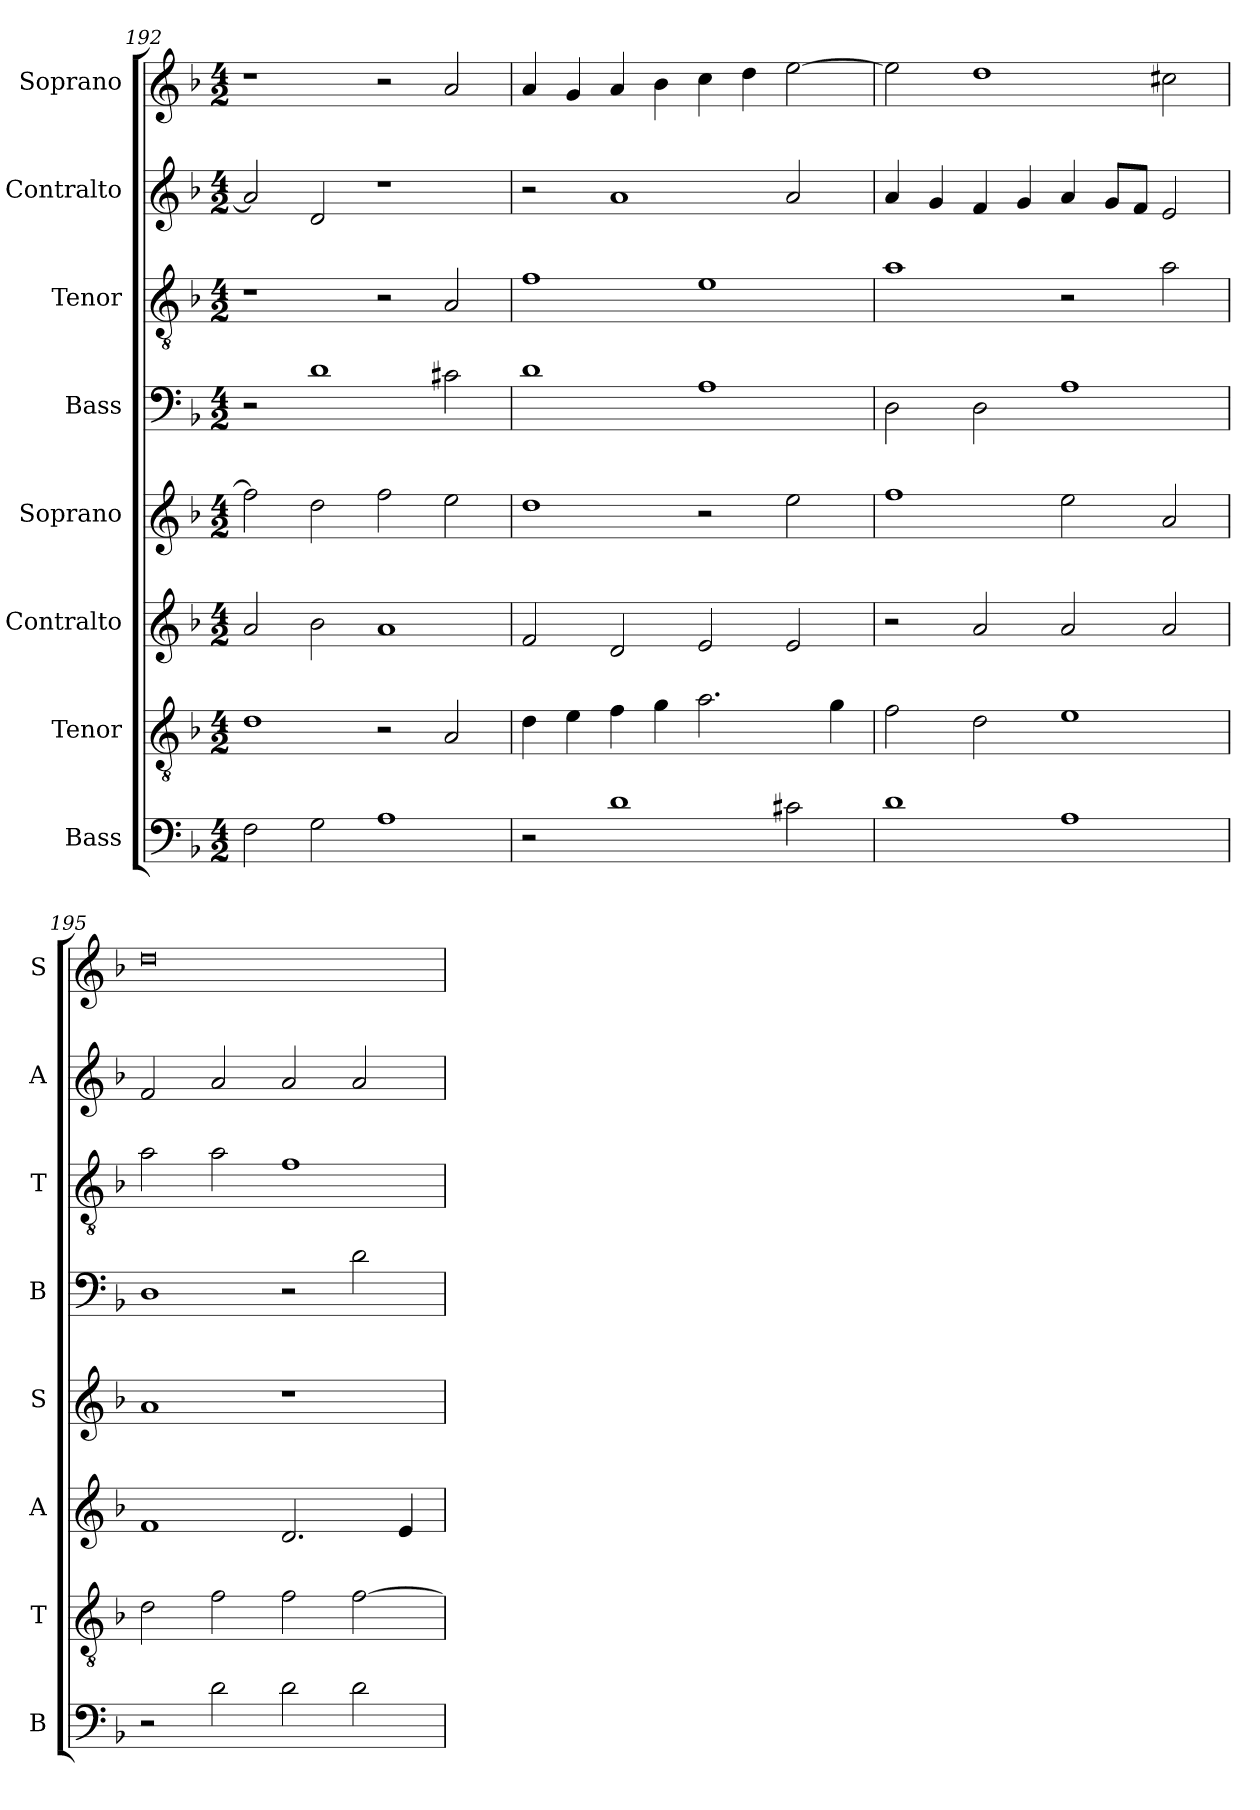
**kern	**kern	**kern	**kern	**kern	**kern	**kern	**kern
*part8	*part7	*part6	*part5	*part4	*part3	*part2	*part1
*staff8	*staff7	*staff6	*staff5	*staff4	*staff3	*staff2	*staff1
*I"Bass	*I"Tenor	*I"Contralto	*I"Soprano	*I"Bass	*I"Tenor	*I"Contralto	*I"Soprano
*I'B	*I'T	*I'A	*I'S	*I'B	*I'T	*I'A	*I'S
*clefF4	*clefGv2	*clefG2	*clefG2	*clefF4	*clefGv2	*clefG2	*clefG2
*k[b-]	*k[b-]	*k[b-]	*k[b-]	*k[b-]	*k[b-]	*k[b-]	*k[b-]
*G:dor	*G:dor	*G:dor	*G:dor	*G:dor	*G:dor	*G:dor	*G:dor
*M4/2	*M4/2	*M4/2	*M4/2	*M4/2	*M4/2	*M4/2	*M4/2
=192	=192	=192	=192	=192	=192	=192	=192
2F	1d	2a	2ff]	2r	1r	2a]	1r
2G	.	2b-	2dd	1d	.	2d	.
1A	2r	1a	2ff	.	2r	1r	2r
.	2A	.	2ee	2c#X	2A	.	2a
=193	=193	=193	=193	=193	=193	=193	=193
2r	4d	2f	1dd	1d	1f	2r	4a
.	4e	.	.	.	.	.	4g
1d	4f	2d	.	.	.	1a	4a
.	4g	.	.	.	.	.	4b-
.	2.a	2e	2r	1A	1e	.	4cc
.	.	.	.	.	.	.	4dd
2c#X	.	2e	2ee	.	.	2a	[2ee
.	4g	.	.	.	.	.	.
=194	=194	=194	=194	=194	=194	=194	=194
1d	2f	2r	1ff	2D	1a	4a	2ee]
.	.	.	.	.	.	4g	.
.	2d	2a	.	2D	.	4f	1dd
.	.	.	.	.	.	4g	.
1A	1e	2a	2ee	1A	2r	4a	.
.	.	.	.	.	.	8g/L	.
.	.	.	.	.	.	8f/J	.
.	.	2a	2a	.	2a	2e	2cc#X
=195	=195	=195	=195	=195	=195	=195	=195
2r	2d	1f	1a	1D	2a	2f	0dd
2d	2f	.	.	.	2a	2a	.
2d	2f	2.d	1r	2r	1f	2a	.
2d	[2f	.	.	2d	.	2a	.
.	.	4e	.	.	.	.	.
=	=	=	=	=	=	=	=
*-	*-	*-	*-	*-	*-	*-	*-
